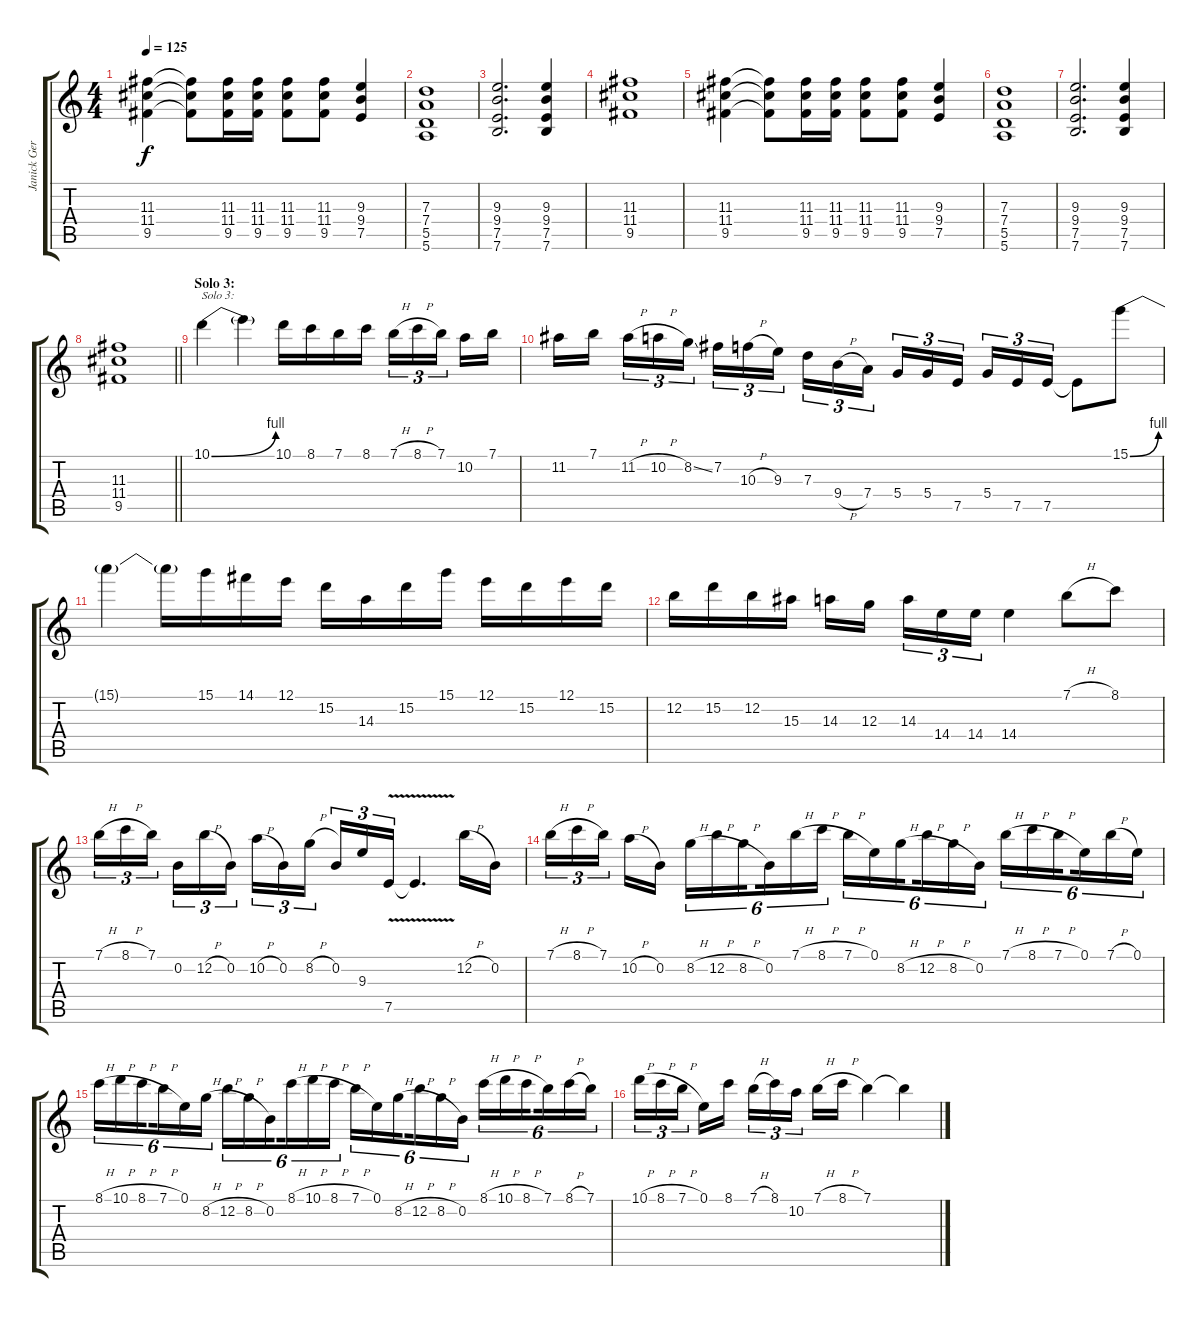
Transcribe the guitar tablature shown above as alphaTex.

\track ("Janick Gers" "Janick Ger") {instrument distortionguitar}
\staff {score tabs}
\tuning (E4 B3 G3 D3 A2 E2) {hide}
\ts (4 4)
\tempo 125
\clef g2
\ks c
(11.3 11.4 9.5).4{dy f} (11.3{t} 11.4{t} 9.5{t}).8 (11.3 11.4 9.5).16 (11.3 11.4 9.5).16 (11.3 11.4 9.5).8 (11.3 11.4 9.5).8 (9.3 9.4 7.5).4 |
(7.3 7.4 5.5 5.6).1 |
(9.3 9.4 7.5 7.6).2{d} (9.3 9.4 7.5 7.6).4 |
(11.3 11.4 9.5).1 |
(11.3 11.4 9.5).4 (11.3{t} 11.4{t} 9.5{t}).8 (11.3 11.4 9.5).16 (11.3 11.4 9.5).16 (11.3 11.4 9.5).8 (11.3 11.4 9.5).8 (9.3 9.4 7.5).4 |
(7.3 7.4 5.5 5.6).1 |
(9.3 9.4 7.5 7.6).2{d} (9.3 9.4 7.5 7.6).4 |
\barLineRight lightlight
(11.3 11.4 9.5).1 |
\section ("" "Solo 3:")
10.1{be (bend 0 0 60 4)}.4{txt "Solo 3:" volume 16 instrument overdrivenguitar} 10.1{t}.4 10.1.16 8.1.16 7.1.16 8.1.16 7.1{h}.16{tu (3 2)} 8.1{h}.16{tu (3 2)} 7.1.16{tu (3 2) beam splitsecondary} 10.2.16 7.1.16 |
11.2.16 7.1.16{beam splitsecondary} 11.2{h}.16{tu (3 2)} 10.2{h}.16{tu (3 2)} 8.2{ss}.16{tu (3 2)} 7.2.16{tu (3 2)} 10.3{h}.16{tu (3 2)} 9.3.16{tu (3 2) beam splitsecondary} 7.3.16{tu (3 2)} 9.4{h}.16{tu (3 2)} 7.4.16{tu (3 2)} 5.4.16{tu (3 2)} 5.4.16{tu (3 2)} 7.5.16{tu (3 2) beam splitsecondary} 5.4.16{tu (3 2)} 7.5.16{tu (3 2)} 7.5.16{tu (3 2)} 7.5{t}.8 15.1{be (bend 0 0 60 4)}.8 |
15.1{t}.4 15.1{t}.16 15.1.16 14.1.16 12.1.16 15.2.16 14.3.16 15.2.16 15.1.16 12.1.16 15.2.16 12.1.16 15.2.16 |
12.2.16 15.2.16 12.2.16 15.3.16 14.3.16 12.3.16{beam splitsecondary} 14.3.16{tu (3 2)} 14.4.16{tu (3 2)} 14.4.16{tu (3 2)} 14.4.4 7.1{h}.8 8.1.8 |
7.1{h}.16{tu (3 2)} 8.1{h}.16{tu (3 2)} 7.1.16{tu (3 2) beam splitsecondary} 0.2.16{tu (3 2)} 12.2{h}.16{tu (3 2)} 0.2.16{tu (3 2)} 10.2{h}.16{tu (3 2)} 0.2.16{tu (3 2)} 8.2{h}.16{tu (3 2) beam splitsecondary} 0.2.16{tu (3 2)} 9.3.16{tu (3 2)} 7.5{v}.16{tu (3 2)} 7.5{t}.4{d} 12.2{h}.16 0.2.16 |
7.1{h}.16{tu (3 2)} 8.1{h}.16{tu (3 2)} 7.1.16{tu (3 2) beam splitsecondary} 10.2{h}.16 0.2.16 8.2{h}.16{tu (6 4)} 12.2{h}.16{tu (6 4)} 8.2{h}.16{tu (6 4) beam splitsecondary} 0.2.16{tu (6 4)} 7.1{h}.16{tu (6 4)} 8.1{h}.16{tu (6 4)} 7.1{h}.16{tu (6 4)} 0.1.16{tu (6 4)} 8.2{h}.16{tu (6 4) beam splitsecondary} 12.2{h}.16{tu (6 4)} 8.2{h}.16{tu (6 4)} 0.2.16{tu (6 4)} 7.1{h}.16{tu (6 4)} 8.1{h}.16{tu (6 4)} 7.1{h}.16{tu (6 4) beam splitsecondary} 0.1.16{tu (6 4)} 7.1{h}.16{tu (6 4)} 0.1.16{tu (6 4)} |
8.1{h}.16{tu (6 4)} 10.1{h}.16{tu (6 4)} 8.1{h}.16{tu (6 4) beam splitsecondary} 7.1{h}.16{tu (6 4)} 0.1.16{tu (6 4)} 8.2{h}.16{tu (6 4)} 12.2{h}.16{tu (6 4)} 8.2{h}.16{tu (6 4)} 0.2.16{tu (6 4) beam splitsecondary} 8.1{h}.16{tu (6 4)} 10.1{h}.16{tu (6 4)} 8.1{h}.16{tu (6 4)} 7.1{h}.16{tu (6 4)} 0.1.16{tu (6 4)} 8.2{h}.16{tu (6 4) beam splitsecondary} 12.2{h}.16{tu (6 4)} 8.2{h}.16{tu (6 4)} 0.2.16{tu (6 4)} 8.1{h}.16{tu (6 4)} 10.1{h}.16{tu (6 4)} 8.1{h}.16{tu (6 4) beam splitsecondary} 7.1.16{tu (6 4)} 8.1{h}.16{tu (6 4)} 7.1.16{tu (6 4)} |
10.1{h}.16{tu (3 2)} 8.1{h}.16{tu (3 2)} 7.1{h}.16{tu (3 2) beam splitsecondary} 0.1.16 8.1.16 7.1{h}.16{tu (3 2)} 8.1.16{tu (3 2)} 10.2.16{tu (3 2) beam splitsecondary} 7.1{h}.16 8.1{h}.16 7.1.4 7.1{t}.4
